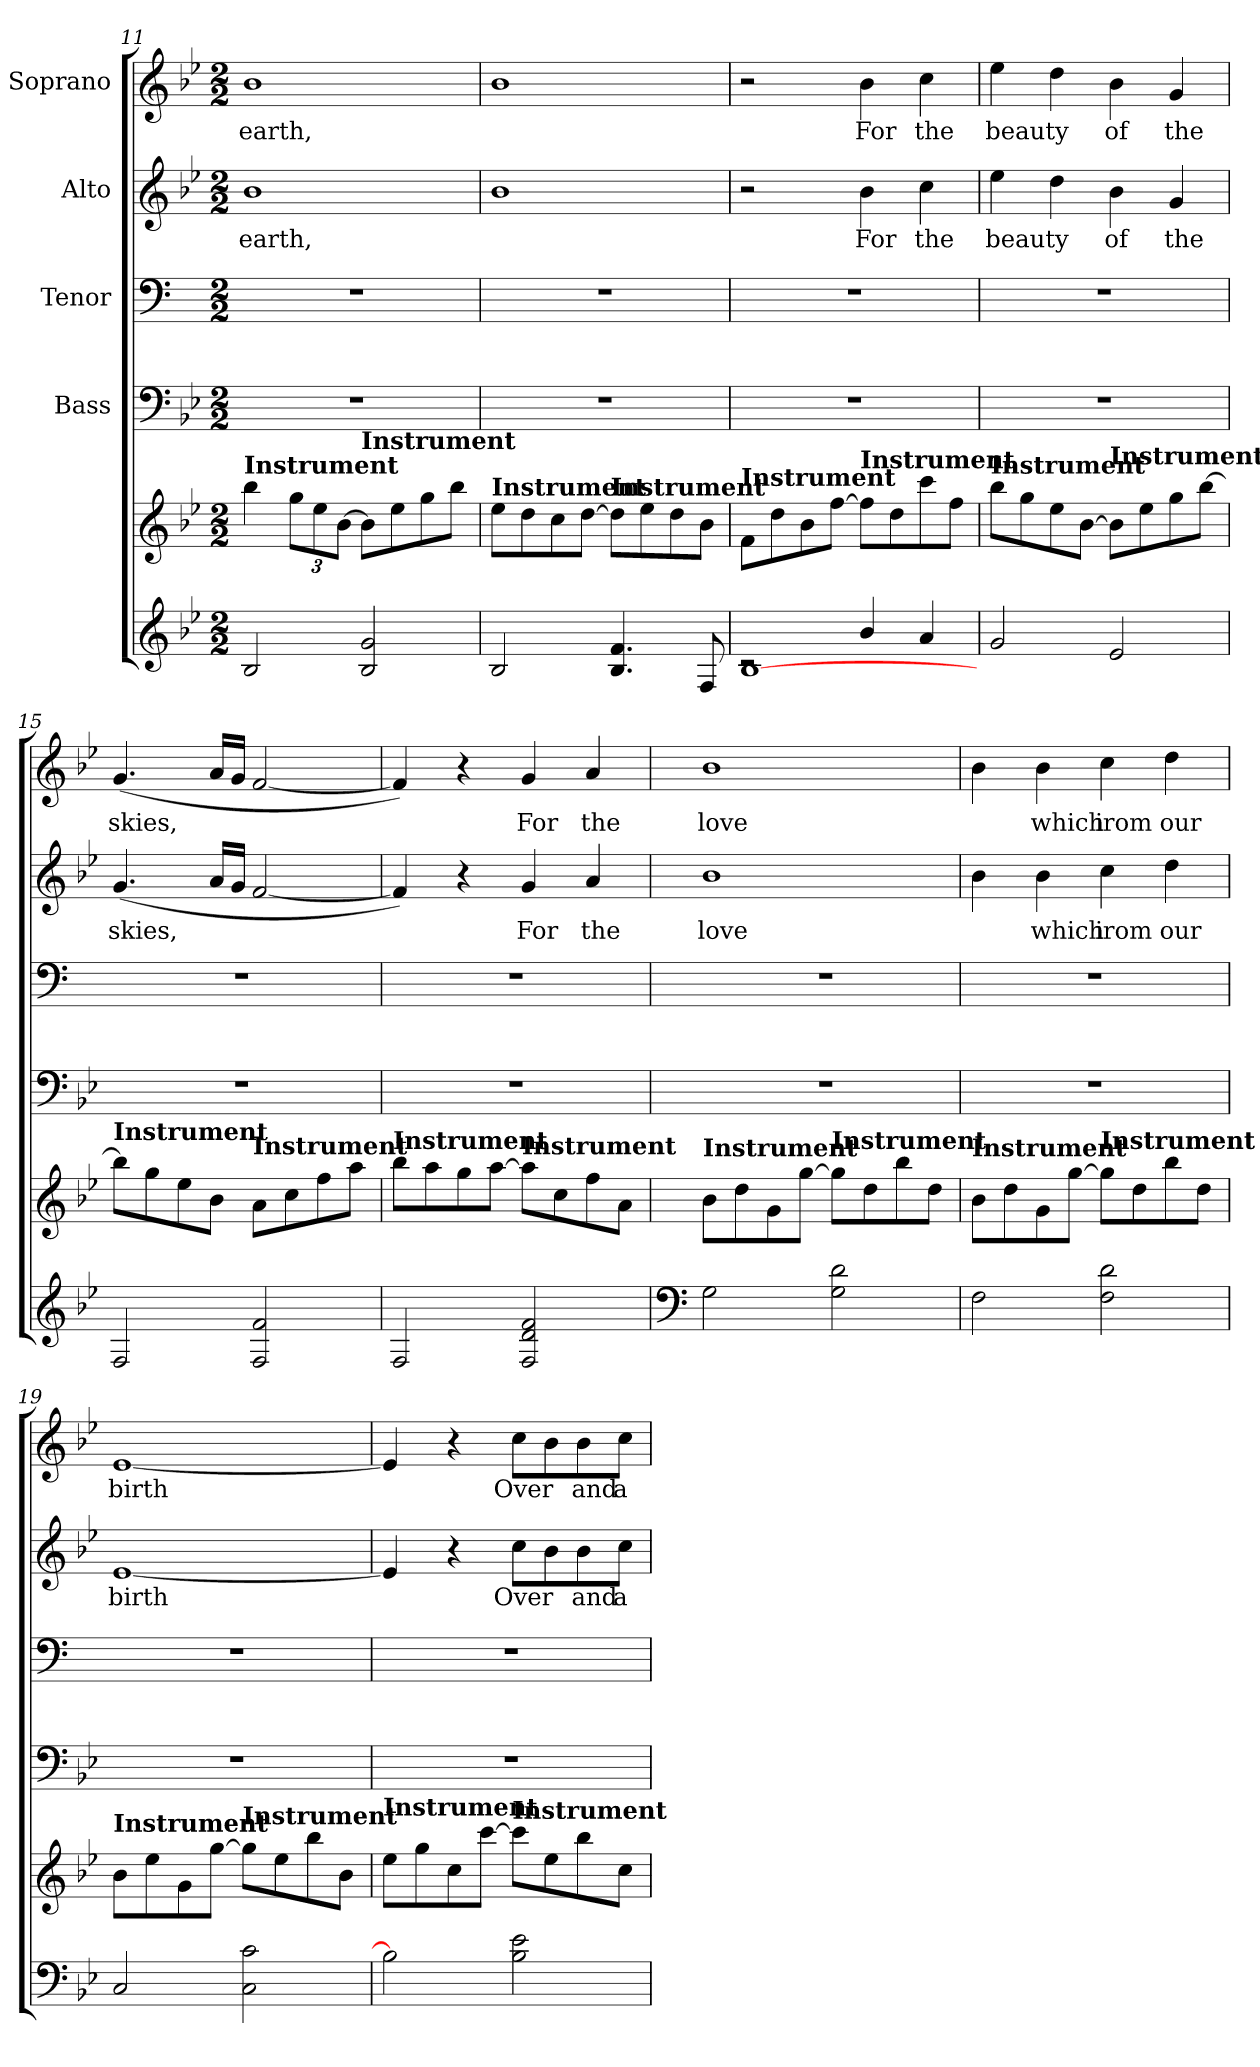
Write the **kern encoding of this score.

**kern	**kern	**kern	**kern	**kern	**text	**kern	**text
*part5	*part5	*part4	*part3	*part2	*part2	*part1	*part1
*staff6	*staff5	*staff4	*staff3	*staff2	*staff2	*staff1	*staff1
*	*	*I"Bass	*I"Tenor	*I"Alto	*	*I"Soprano	*
*clefG2	*clefG2	*clefF4	*clefF4	*clefG2	*	*clefG2	*
*	*	*	*ITrd1c2	*	*	*	*
*k[b-e-]	*k[b-e-]	*k[b-e-]	*k[b-e-]	*k[b-e-]	*	*k[b-e-]	*
*B-:	*B-:	*B-:	*B-:	*B-:	*	*B-:	*
*M2/2	*M2/2	*M2/2	*M2/2	*M2/2	*	*M2/2	*
=11	=11	=11	=11	=11	=11	=11	=11
!	!LO:TX:a:B:t=Instrument	!	!	!	!	!	!
2B-/	4bb-\	1r	1r	1b-	earth,	1b-	earth,
*	*Xbrackettup	*	*	*	*	*	*
.	12gg\L	.	.	.	.	.	.
.	12ee-\	.	.	.	.	.	.
.	[12b-\J	.	.	.	.	.	.
!	!LO:TX:a:B:t=Instrument	!	!	!	!	!	!
2B-/ 2g/	8b-\L]	.	.	.	.	.	.
.	8ee-\	.	.	.	.	.	.
.	8gg\	.	.	.	.	.	.
.	8bb-\J	.	.	.	.	.	.
=12	=12	=12	=12	=12	=12	=12	=12
!	!LO:TX:a:B:t=Instrument	!	!	!	!	!	!
2B-/	8ee-\L	1r	1r	1b-	.	1b-	.
.	8dd\	.	.	.	.	.	.
.	8cc\	.	.	.	.	.	.
.	[8dd\J	.	.	.	.	.	.
!	!LO:TX:a:B:t=Instrument	!	!	!	!	!	!
4.B-/ 4.f/	8dd\L]	.	.	.	.	.	.
.	8ee-\	.	.	.	.	.	.
.	8dd\	.	.	.	.	.	.
8F/	8b-\J	.	.	.	.	.	.
!!LO:PB:g=z
=13	=13	=13	=13	=13	=13	=13	=13
*^	*	*	*	*	*	*	*
!	!	!LO:TX:a:B:t=Instrument	!	!	!	!	!	!
[1B-	2rc	8f\L	1r	1r	2r	.	2r	.
.	.	8dd\	.	.	.	.	.	.
.	.	8b-\	.	.	.	.	.	.
.	.	[8ff\J	.	.	.	.	.	.
!	!	!LO:TX:a:B:t=Instrument	!	!	!	!	!	!
.	4b-/	8ff\L]	.	.	4b-\	For	4b-\	For
.	.	8dd\	.	.	.	.	.	.
.	4a/	8ccc\	.	.	4cc\	the	4cc\	the
.	.	8ff\J	.	.	.	.	.	.
*v	*v	*	*	*	*	*	*	*
=14	=14	=14	=14	=14	=14	=14	=14
!	!LO:TX:a:B:t=Instrument	!	!	!	!	!	!
2g/	8bb-\L	1r	1r	4ee-\	beau­ty­	4ee-\	beau­ty­
.	8gg\	.	.	.	.	.	.
.	8ee-\	.	.	4dd\	.	4dd\	.
.	[8b-\J	.	.	.	.	.	.
!	!LO:TX:a:B:t=Instrument	!	!	!	!	!	!
2e-/	8b-\L]	.	.	4b-\	of	4b-\	of
.	8ee-\	.	.	.	.	.	.
.	8gg\	.	.	4g/	the	4g/	the
.	[8bb-\J	.	.	.	.	.	.
=15	=15	=15	=15	=15	=15	=15	=15
!	!LO:TX:a:B:t=Instrument	!	!	!	!	!	!
2F/	8bb-\L]	1r	1r	(4.g/	skies,	(4.g/	skies,
.	8gg\	.	.	.	.	.	.
.	8ee-\	.	.	.	.	.	.
.	8b-\J	.	.	16a/LL	.	16a/LL	.
.	.	.	.	16g/JJ	.	16g/JJ	.
!	!LO:TX:a:B:t=Instrument	!	!	!	!	!	!
2F/ 2f/	8a\L	.	.	[2f/	.	[2f/	.
.	8cc\	.	.	.	.	.	.
.	8ff\	.	.	.	.	.	.
.	8aa\J	.	.	.	.	.	.
=16	=16	=16	=16	=16	=16	=16	=16
!	!LO:TX:a:B:t=Instrument	!	!	!	!	!	!
2F/	8bb-\L	1r	1r	4f/])	.	4f/])	.
.	8aa\	.	.	.	.	.	.
.	8gg\	.	.	4r	.	4r	.
.	[8aa\J	.	.	.	.	.	.
!	!LO:TX:a:B:t=Instrument	!	!	!	!	!	!
2F/ 2d/ 2f/	8aa\L]	.	.	4g/	For	4g/	For
.	8cc\	.	.	.	.	.	.
.	8ff\	.	.	4a/	the	4a/	the
.	8a\J	.	.	.	.	.	.
!!LO:PB:g=z
=17	=17	=17	=17	=17	=17	=17	=17
*clefF4	*	*	*	*	*	*	*
!	!LO:TX:a:B:t=Instrument	!	!	!	!	!	!
2G\	8b-\L	1r	1r	1b-	love	1b-	love
.	8dd\	.	.	.	.	.	.
.	8g\	.	.	.	.	.	.
.	[8gg\J	.	.	.	.	.	.
!	!LO:TX:a:B:t=Instrument	!	!	!	!	!	!
2G\ 2d\	8gg\L]	.	.	.	.	.	.
.	8dd\	.	.	.	.	.	.
.	8bb-\	.	.	.	.	.	.
.	8dd\J	.	.	.	.	.	.
=18	=18	=18	=18	=18	=18	=18	=18
!	!LO:TX:a:B:t=Instrument	!	!	!	!	!	!
2F\	8b-\L	1r	1r	4b-\	.	4b-\	.
.	8dd\	.	.	.	.	.	.
.	8g\	.	.	4b-\	which	4b-\	which
.	[8gg\J	.	.	.	.	.	.
!	!LO:TX:a:B:t=Instrument	!	!	!	!	!	!
2F\ 2d\	8gg\L]	.	.	4cc\	irom	4cc\	irom
.	8dd\	.	.	.	.	.	.
.	8bb-\	.	.	4dd\	our	4dd\	our
.	8dd\J	.	.	.	.	.	.
=19	=19	=19	=19	=19	=19	=19	=19
!	!LO:TX:a:B:t=Instrument	!	!	!	!	!	!
2C/	8b-\L	1r	1r	[1e-	birth	[1e-	birth
.	8ee-\	.	.	.	.	.	.
.	8g\	.	.	.	.	.	.
.	[8gg\J	.	.	.	.	.	.
!	!LO:TX:a:B:t=Instrument	!	!	!	!	!	!
2C\ 2c\	8gg\L]	.	.	.	.	.	.
.	8ee-\	.	.	.	.	.	.
.	8bb-\	.	.	.	.	.	.
.	8b-\J	.	.	.	.	.	.
=20	=20	=20	=20	=20	=20	=20	=20
!	!LO:TX:a:B:t=Instrument	!	!	!	!	!	!
2B-\]	8ee-\L	1r	1r	4e-/]	.	4e-/]	.
.	8gg\	.	.	.	.	.	.
.	8cc\	.	.	4r	.	4r	.
.	[8ccc\J	.	.	.	.	.	.
!	!LO:TX:a:B:t=Instrument	!	!	!	!	!	!
2B-\ 2e-\	8ccc\L]	.	.	8cc\L	O­ver­	8cc\L	O­ver­
.	8ee-\	.	.	8b-\	.	8b-\	.
.	8bb-\	.	.	8b-\	and	8b-\	and
.	8cc\J	.	.	8cc\J	a­­	8cc\J	a­­
=	=	=	=	=	=	=	=
*-	*-	*-	*-	*-	*-	*-	*-
